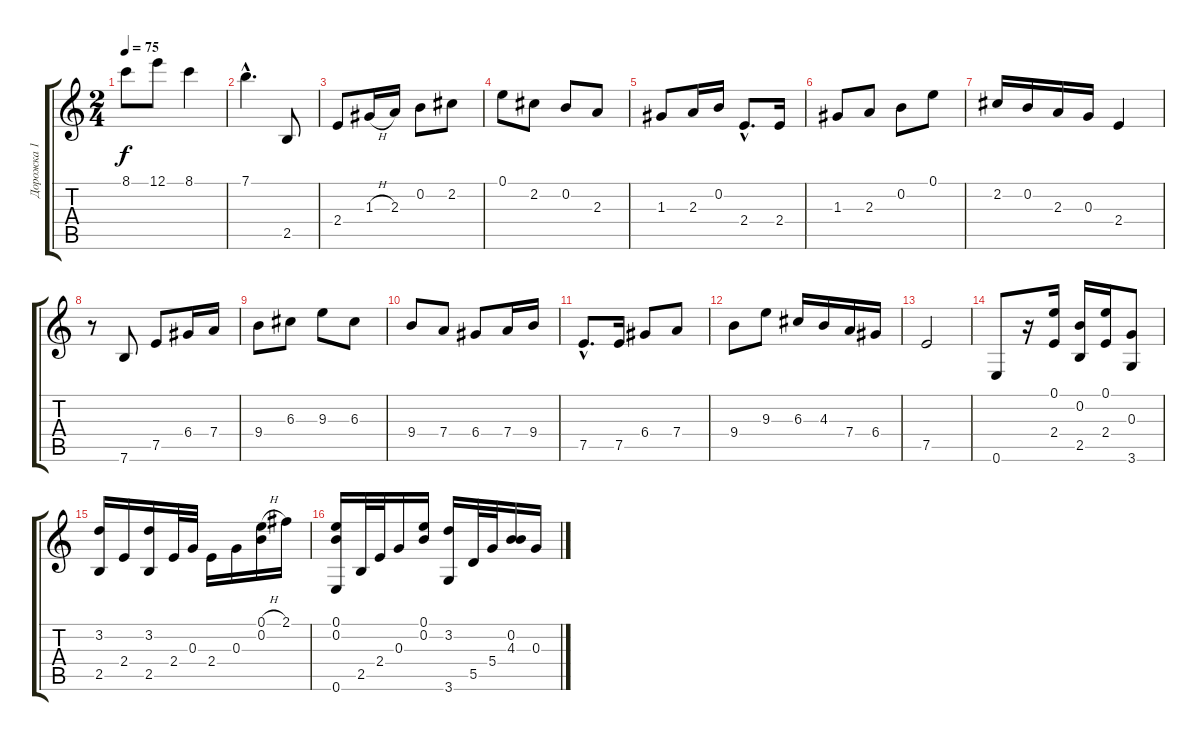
\track ("Дорожка 1" "Дорожка 1") {instrument acousticguitarnylon}
\staff {score tabs}
\tuning (E4 B3 G3 D3 A2 E2) {hide}
\ts (2 4)
\tempo 75
\clef g2
\ks c
8.1.8{dy f} 12.1.8 8.1.4 |
7.1{hac}.4{d} 2.5.8 |
2.4.8 1.3{h}.16 2.3.16 0.2.8 2.2.8 |
0.1.8 2.2.8 0.2.8 2.3.8 |
1.3.8 2.3.16 0.2.16 2.4{hac}.8{d} 2.4.16 |
1.3.8 2.3.8 0.2.8 0.1.8 |
2.2.16 0.2.16 2.3.16 0.3.16 2.4.4 |
r.8 7.6.8 7.5.8 6.4.16 7.4.16 |
9.4.8 6.3.8 9.3.8 6.3.8 |
9.4.8 7.4.8 6.4.8 7.4.16 9.4.16 |
7.5{hac}.8{d} 7.5.16 6.4.8 7.4.8 |
9.4.8 9.3.8 6.3.16 4.3.16 7.4.16 6.4.16 |
7.5.2 |
0.6.8 r.16 (0.1 2.4).16 (0.2 2.5).16 (0.1 2.4).16 (0.3 3.6).8 |
(3.2 2.5).16 2.4.16 (3.2 2.5).16 2.4.32 0.3.32 2.4.16 0.3.16 (0.1{h} 0.2).16 2.1.16 |
(0.1 0.2 0.6).16 2.5.32 2.4.32 0.3.16 (0.1 0.2).16 (3.2 3.6).16 5.5.32 5.4.32 (0.2 4.3).16 0.3.16
